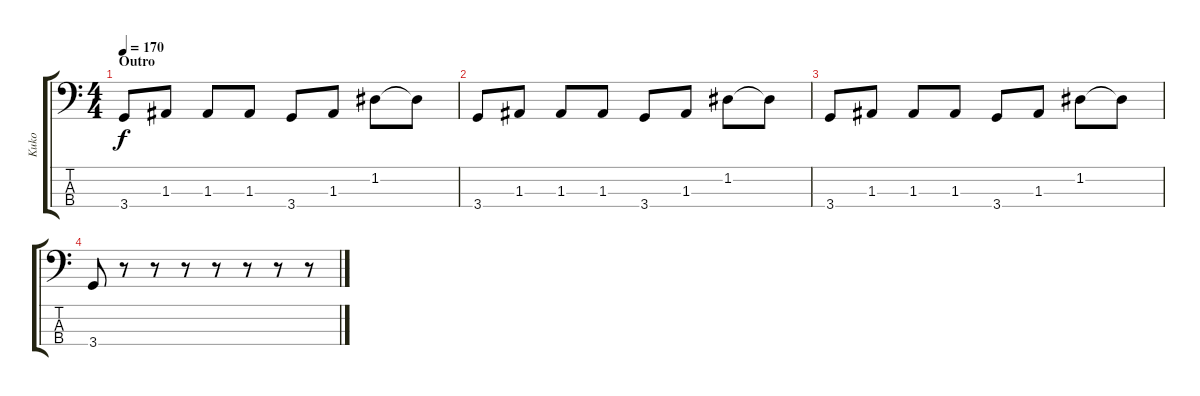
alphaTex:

\track ("Kuko" "Kuko") {instrument electricbasspick}
\staff {score tabs}
\tuning (G2 D2 A1 E1) {hide}
\ts (4 4)
\section ("" "Outro")
\tempo 170
\clef f4
\ks c
3.4.8{dy f} 1.3.8 1.3.8 1.3.8 3.4.8 1.3.8 1.2.8 1.2{t}.8 |
3.4.8 1.3.8 1.3.8 1.3.8 3.4.8 1.3.8 1.2.8 1.2{t}.8 |
3.4.8 1.3.8 1.3.8 1.3.8 3.4.8 1.3.8 1.2.8 1.2{t}.8 |
3.4.8 r.8 r.8 r.8 r.8 r.8 r.8 r.8
